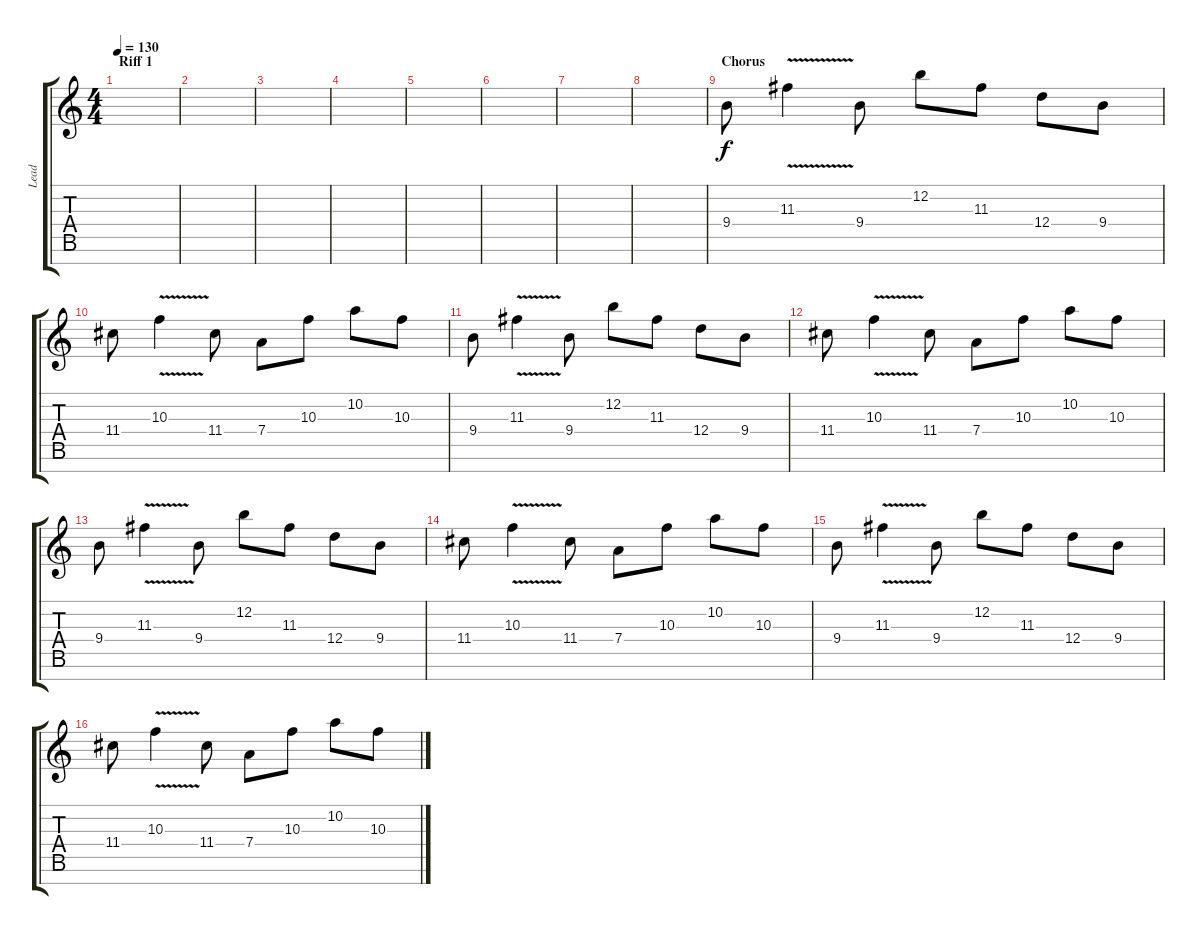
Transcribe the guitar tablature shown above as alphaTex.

\track ("Lead" "Lead") {instrument distortionguitar}
\staff {score tabs}
\tuning (E4 B3 G3 D3 A2 E2 B1) {hide}
\ts (4 4)
\section ("" "Riff 1")
\tempo 130
\clef g2
\ks c
|
|
|
|
|
|
|
|
\section ("" "Chorus")
9.4.8 11.3{v}.4 9.4.8 12.2.8 11.3.8 12.4.8 9.4.8 |
11.4.8 10.3{v}.4 11.4.8 7.4.8 10.3.8 10.2.8 10.3.8 |
9.4.8 11.3{v}.4 9.4.8 12.2.8 11.3.8 12.4.8 9.4.8 |
11.4.8 10.3{v}.4 11.4.8 7.4.8 10.3.8 10.2.8 10.3.8 |
9.4.8 11.3{v}.4 9.4.8 12.2.8 11.3.8 12.4.8 9.4.8 |
11.4.8 10.3{v}.4 11.4.8 7.4.8 10.3.8 10.2.8 10.3.8 |
9.4.8 11.3{v}.4 9.4.8 12.2.8 11.3.8 12.4.8 9.4.8 |
11.4.8 10.3{v}.4 11.4.8 7.4.8 10.3.8 10.2.8 10.3.8
